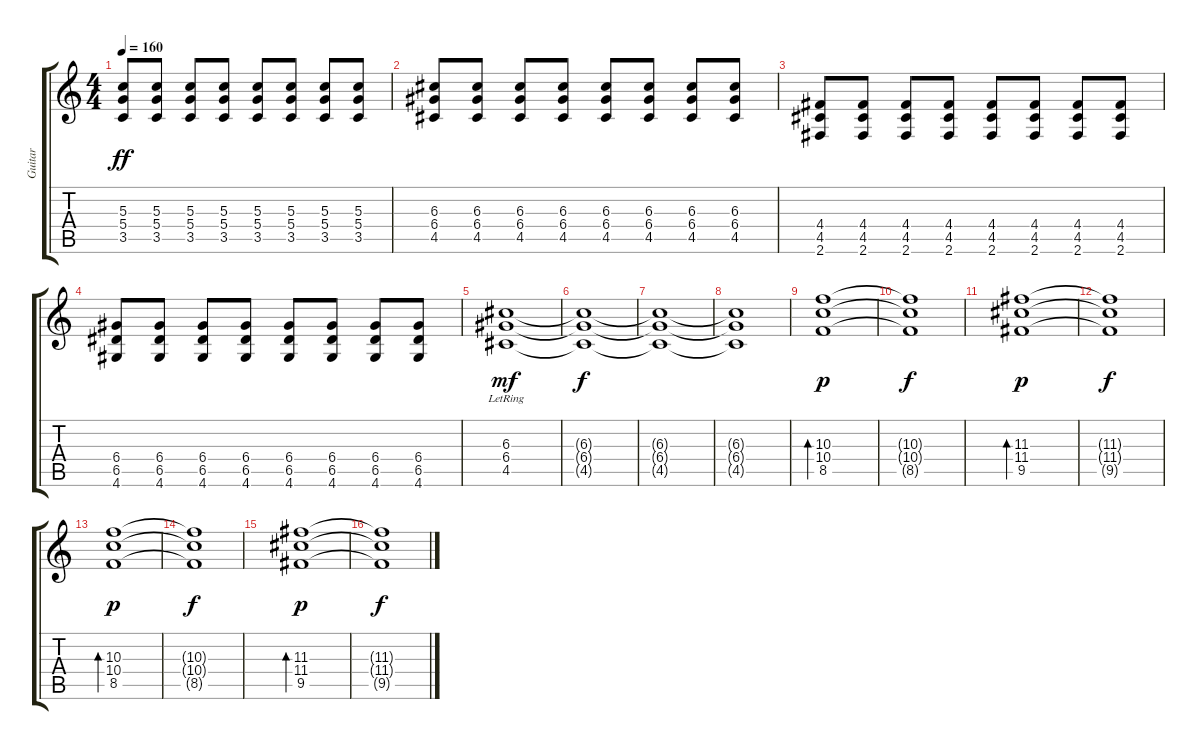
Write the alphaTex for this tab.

\track ("Guitar" "Guitar") {instrument overdrivenguitar}
\staff {score tabs}
\tuning (E4 B3 G3 D3 A2 E2) {hide}
\ts (4 4)
\tempo 160
\clef g2
\ks c
(5.3 5.4 3.5).8{dy ff} (5.3 5.4 3.5).8 (5.3 5.4 3.5).8 (5.3 5.4 3.5).8 (5.3 5.4 3.5).8 (5.3 5.4 3.5).8 (5.3 5.4 3.5).8 (5.3 5.4 3.5).8 |
(6.3 6.4 4.5).8 (6.3 6.4 4.5).8 (6.3 6.4 4.5).8 (6.3 6.4 4.5).8 (6.3 6.4 4.5).8 (6.3 6.4 4.5).8 (6.3 6.4 4.5).8 (6.3 6.4 4.5).8 |
(4.4 4.5 2.6).8 (4.4 4.5 2.6).8 (4.4 4.5 2.6).8 (4.4 4.5 2.6).8 (4.4 4.5 2.6).8 (4.4 4.5 2.6).8 (4.4 4.5 2.6).8 (4.4 4.5 2.6).8 |
(6.4 6.5 4.6).8 (6.4 6.5 4.6).8 (6.4 6.5 4.6).8 (6.4 6.5 4.6).8 (6.4 6.5 4.6).8 (6.4 6.5 4.6).8 (6.4 6.5 4.6).8 (6.4 6.5 4.6).8 |
(6.3{lr} 6.4{lr} 4.5{lr}).1{dy mf} |
(6.3{t} 6.4{t} 4.5{t}).1{dy f} |
(6.3{t} 6.4{t} 4.5{t}).1 |
(6.3{t} 6.4{t} 4.5{t}).1 |
(10.3 10.4 8.5).1{bd 240 dy p instrument electricguitarclean} |
(10.3{t} 10.4{t} 8.5{t}).1{dy f} |
(11.3 11.4 9.5).1{bd 240 dy p} |
(11.3{t} 11.4{t} 9.5{t}).1{dy f} |
(10.3 10.4 8.5).1{bd 240 dy p} |
(10.3{t} 10.4{t} 8.5{t}).1{dy f} |
(11.3 11.4 9.5).1{bd 240 dy p} |
(11.3{t} 11.4{t} 9.5{t}).1{dy f}
